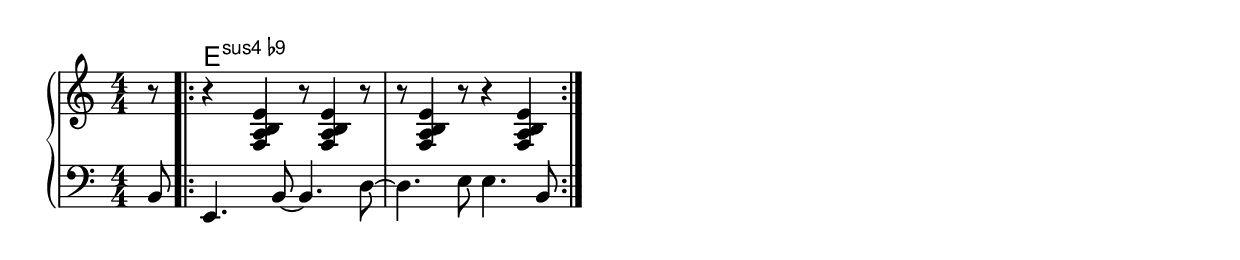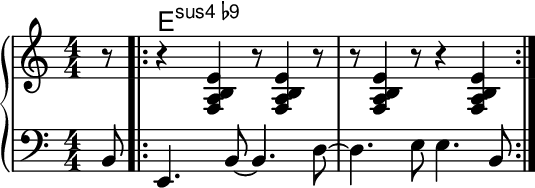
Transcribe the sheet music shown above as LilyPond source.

\version "2.24.4"
\language "english"
#(ly:set-option 'crop #t)
\include "include/alt.ly"
\score {
  \midi {
    \tempo 4=120
  }
  \layout {
    \context {
      \Score
      \omit BarNumber
    }
    indent = 0\mm
  }
  \new GrandStaff <<
    \chords {
      \set chordChanges = ##t % only show chords when they change
      \set noChordSymbol = ""
      \set minorChordModifier = \markup { "-" }
      \set midiMaximumVolume = #0 % prevent named chords sounding
      r8 | e:sus9-
    }
    \new Staff {
      \key c \major
      \numericTimeSignature
      \time 4/4
      \clef treble {
        \relative {
          \skip \f % spacer to set voice volume
          \partial 8 r8 |
          \repeat volta 2 {
            r4 <f a b e>4 r8 <f a b e>4 r8 |
            r8 <f a b e>4 r8 r4 <f a b e>4
          }
        }
      }
    }
    \new Staff {
      \clef bass {
        \skip \f % spacer to set voice volume
        \partial 8 b,8 |
        e,4. b,8~b,4. d8~ |
        d4. e8 e4. b,8 |
      }
    }
  >>
}
